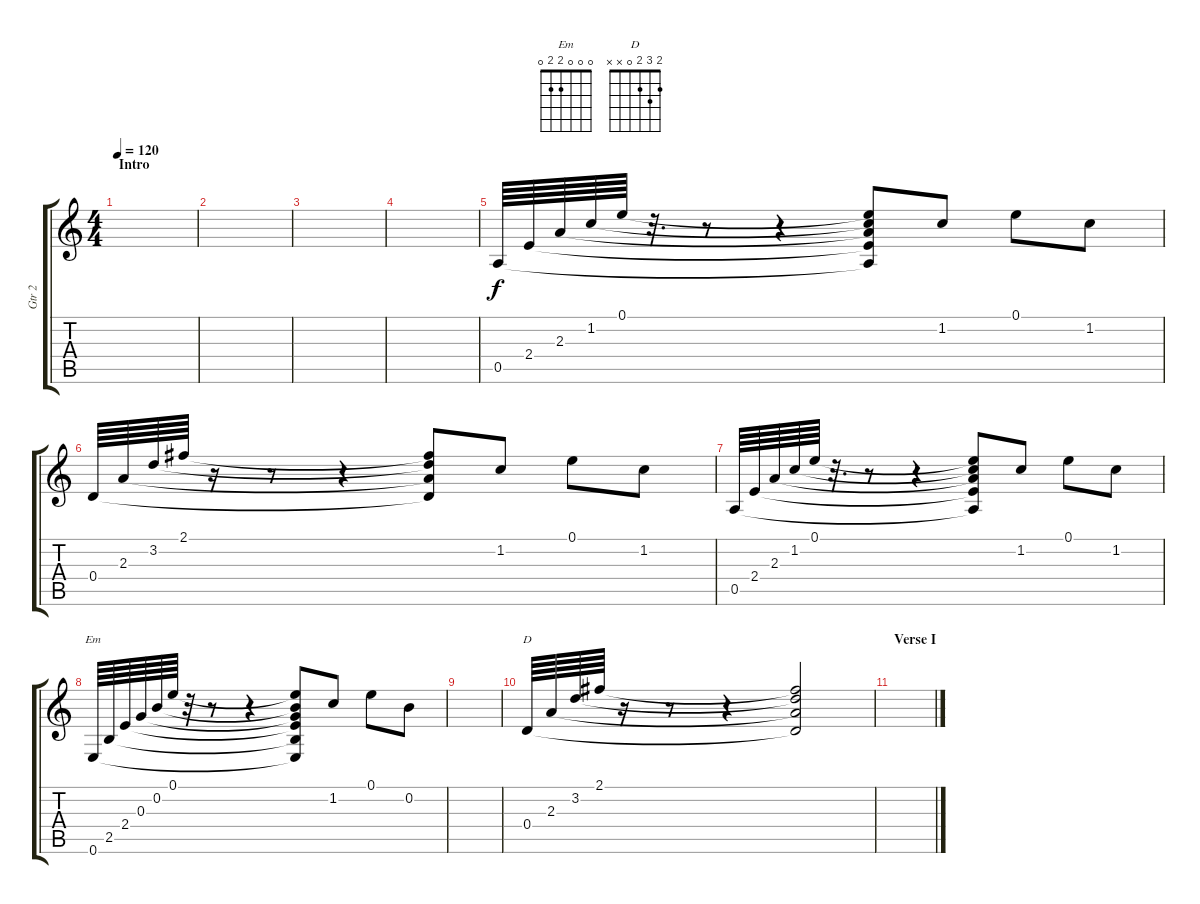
\track ("Gtr 2" "Gtr 2") {instrument acousticguitarsteel}
\staff {score tabs}
\tuning (E4 B3 G3 D3 A2 E2) {hide}
\chord ("Em" 0 0 0 2 2 0)
\chord ("D" 2 3 2 0 x x)
\ts (4 4)
\section ("" "Intro")
\tempo 120
\clef g2
\ks c
|
|
|
|
0.5.64 2.4.64 2.3.64 1.2.64 0.1.64 r.32{d} r.8 r.4 (0.1{t} 1.2{t} 2.3{t} 2.4{t} 0.5{t}).8 1.2.8 0.1.8 1.2.8 |
0.4.64 2.3.64 3.2.64 2.1.64 r.16 r.8 r.4 (2.1{t} 3.2{t} 2.3{t} 0.4{t}).8 1.2.8 0.1.8 1.2.8 |
0.5.64 2.4.64 2.3.64 1.2.64 0.1.64 r.32{d} r.8 r.4 (0.1{t} 1.2{t} 2.3{t} 2.4{t} 0.5{t}).8 1.2.8 0.1.8 1.2.8 |
0.6.64{ch "Em"} 2.5.64 2.4.64 0.3.64 0.2.64 0.1.64 r.32 r.8 r.4 (0.1{t} 0.2{t} 0.3{t} 2.4{t} 2.5{t} 0.6{t}).8 1.2.8 0.1.8 0.2.8 |
|
0.4.64{ch "D"} 2.3.64 3.2.64 2.1.64 r.16 r.8 r.4 (2.1{t} 3.2{t} 2.3{t} 0.4{t}).2 |
\section ("" "Verse I")
